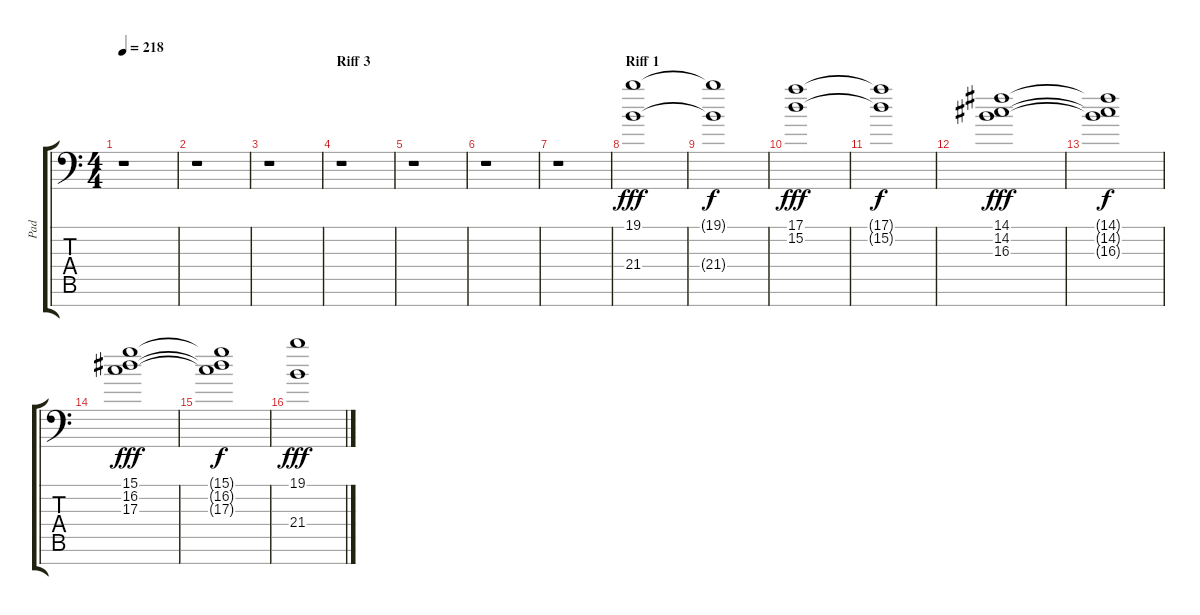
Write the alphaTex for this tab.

\track ("Pad" "Pad") {instrument pad5bowed}
\staff {score tabs}
\tuning (E4 B3 G3 D3 A2 E2 C-1) {hide}
\ts (4 4)
\tempo 218
\clef f4
\ks c
r.1{dy f} |
r.1 |
r.1 |
\section ("" "Riff 3")
r.1 |
r.1 |
r.1 |
r.1 |
\section ("" "Riff 1")
(19.1 21.4).1{dy fff} |
(19.1{t} 21.4{t}).1{dy f} |
(17.1 15.2).1{dy fff} |
(17.1{t} 15.2{t}).1{dy f} |
(14.1 14.2 16.3).1{dy fff} |
(14.1{t} 14.2{t} 16.3{t}).1{dy f} |
(15.1 16.2 17.3).1{dy fff} |
(15.1{t} 16.2{t} 17.3{t}).1{dy f} |
(19.1 21.4).1{dy fff}
